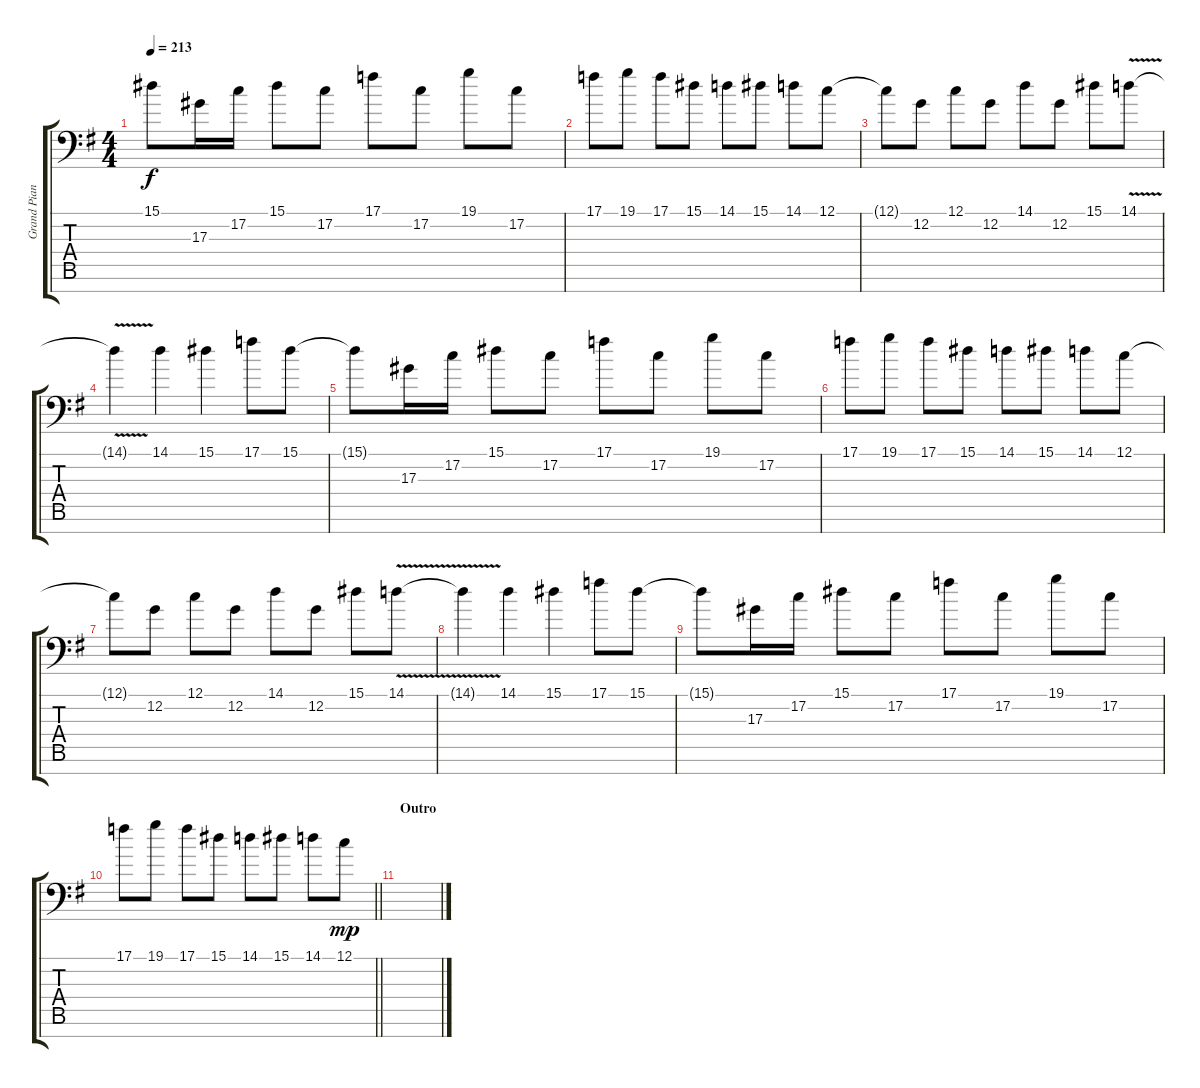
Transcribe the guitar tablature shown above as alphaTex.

\track ("Grand Piano" "Grand Pian") {instrument electricgrandpiano}
\staff {score tabs}
\tuning (C4 G3 Eb3 Bb2 F2 C2 G1) {hide}
\ts (4 4)
\tempo 213
\clef f4
\ks eminor
15.1{t}.8{dy f} 17.3.16 17.2.16 15.1.8 17.2.8 17.1.8 17.2.8 19.1.8 17.2.8 |
17.1.8 19.1.8 17.1.8 15.1.8 14.1.8 15.1.8 14.1.8 12.1.8 |
12.1{t}.8 12.2.8 12.1.8 12.2.8 14.1.8 12.2.8 15.1.8 14.1{v}.8 |
14.1{t}.4 14.1.4 15.1.4 17.1.8 15.1.8 |
15.1{t}.8 17.3.16 17.2.16 15.1.8 17.2.8 17.1.8 17.2.8 19.1.8 17.2.8 |
17.1.8 19.1.8 17.1.8 15.1.8 14.1.8 15.1.8 14.1.8 12.1.8 |
12.1{t}.8 12.2.8 12.1.8 12.2.8 14.1.8 12.2.8 15.1.8 14.1{v}.8 |
14.1{t}.4 14.1.4 15.1.4 17.1.8 15.1.8 |
15.1{t}.8 17.3.16 17.2.16 15.1.8 17.2.8 17.1.8 17.2.8 19.1.8 17.2.8 |
\barLineRight lightlight
17.1.8 19.1.8 17.1.8 15.1.8 14.1.8 15.1.8 14.1.8 12.1.8{dy mp} |
\section ("" "Outro")
